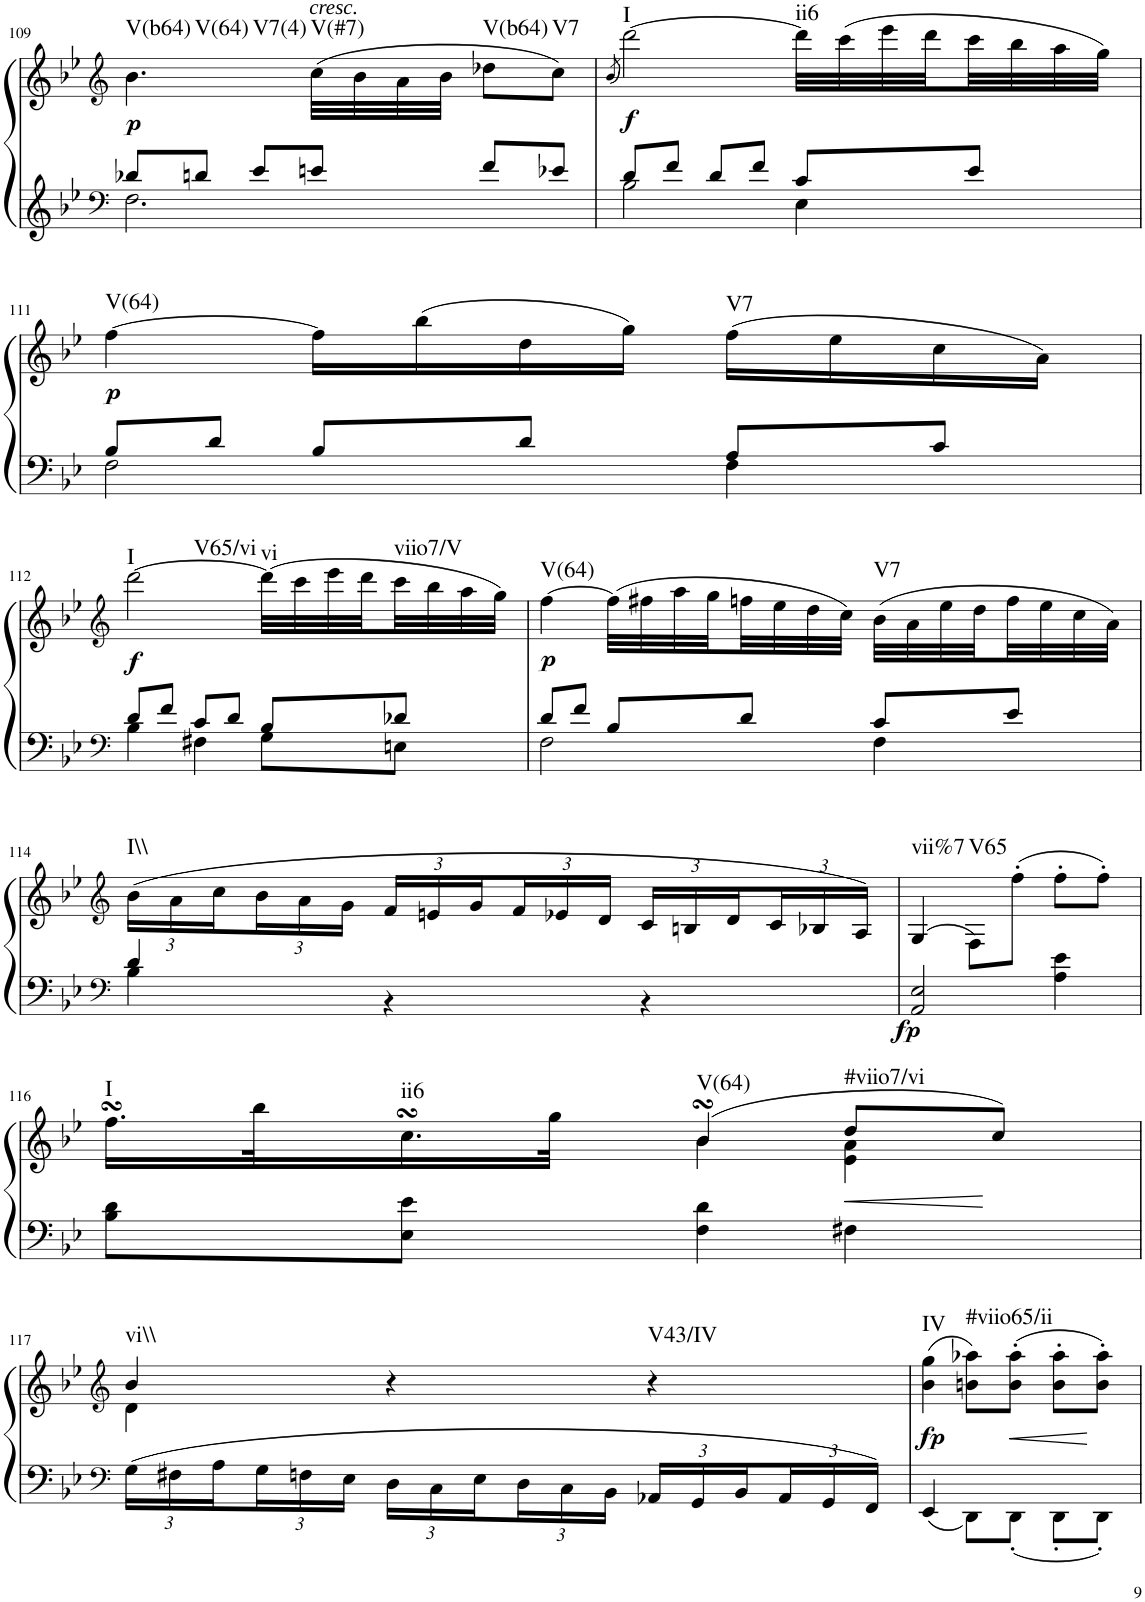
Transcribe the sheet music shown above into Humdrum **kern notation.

**kern	**kern	**dynam	**harte
*part1	*part1	*part1	*part1
*staff2	*staff1	*staff1/2	*
*I"unbenannt2	*	*	*
!!LO:PB:g=z
*clefF4	*clefG2	*	*
*k[b-e-]	*k[b-e-]	*	*
*M3/4	*M3/4	*	*
=109	=109	=109	=109
*^	*	*	*
!	!	!	!LO:DY:b	!LO:H:n=1:kt=V(b64)
!	!	!	!	!LO:H:n=2:kt=V(64)
!	!	!	!	!LO:H:n=3:kt=V7(4)
8d-X/L	2.F\	4.b-\	p	N N N
8dn/J	.	.	.	.
8e-/L	.	.	.	.
!	!	!LO:TX:a:i:t=cresc.	!	!LO:H:kt=V(#7)
8en/J	.	(32cc\LLL	.	N
.	.	32b-\	.	.
.	.	32a\	.	.
.	.	32b-\JJJ	.	.
!	!	!	!	!LO:H:kt=V(b64)
8f/L	.	8dd-X\L	.	N
!	!	!	!	!LO:H:kt=V7
8e-X/J	.	8cc\J)	.	N
=110	=110	=110	=110	=110
.	.	(8qb-/	.	.
!	!	!	!LO:DY:b	!LO:H:kt=I
8d/L	2B-\	[2ddd\)	f	N
8f/J	.	.	.	.
8d/L	.	.	.	.
8f/J	.	.	.	.
!	!	!	!	!LO:H:kt=ii6
8c/L	4E-\	32ddd\LLL]	.	N
.	.	(32ccc\	.	.
.	.	32eee-\	.	.
.	.	32ddd\	.	.
8e-/J	.	32ccc\	.	.
.	.	32bb-\	.	.
.	.	32aa\	.	.
.	.	32gg\JJJ)	.	.
!!LO:LB:g=z
=111	=111	=111	=111	=111
!	!	!	!LO:DY:b	!LO:H:kt=V(64)
8B-/L	2F\	[4ff\	p	N
8d/J	.	.	.	.
8B-/L	.	16ff\LL]	.	.
.	.	(16bb-\	.	.
8d/J	.	16dd\	.	.
.	.	16gg\JJ)	.	.
!	!	!	!	!LO:H:kt=V7
8A/L	4F\	(16ff\LL	.	N
.	.	16ee-\	.	.
8c/J	.	16cc\	.	.
.	.	16a\JJ)	.	.
!!LO:LB:g=z
=112	=112	=112	=112	=112
*clefF4	*	*clefG2	*	*
!	!	!	!LO:DY:b	!LO:H:n=1:kt=I
!	!	!	!	!LO:H:n=2:kt=V65/vi
8d/L	4B-\	[2ddd\	f	N N
8f/J	.	.	.	.
8c/L	4F#X\	.	.	.
8d/J	.	.	.	.
!	!	!	!	!LO:H:kt=vi
8B-/L	8G\L	(32ddd\LLL]	.	N
.	.	32ccc\	.	.
.	.	32eee-\	.	.
.	.	32ddd\	.	.
!	!	!	!	!LO:H:kt=viio7/V
8d-X/J	8En\J	32ccc\	.	N
.	.	32bb-\	.	.
.	.	32aa\	.	.
.	.	32gg\JJJ)	.	.
=113	=113	=113	=113	=113
!	!	!	!LO:DY:b	!LO:H:kt=V(64)
8d/L	2F\	[4ff\	p	N
8f/J	.	.	.	.
8B-/L	.	(32ff\LLL]	.	.
.	.	32ff#X\	.	.
.	.	32aa\	.	.
.	.	32gg\	.	.
8d/J	.	32ffn\	.	.
.	.	32ee-\	.	.
.	.	32dd\	.	.
.	.	32cc\JJJ)	.	.
!	!	!	!	!LO:H:kt=V7
8c/L	4F\	(32b-\LLL	.	N
.	.	32a\	.	.
.	.	32ee-\	.	.
.	.	32dd\	.	.
8e-/J	.	32ff\	.	.
.	.	32ee-\	.	.
.	.	32cc\	.	.
.	.	32a\JJJ)	.	.
!!LO:LB:g=z
=114	=114	=114	=114	=114
*clefF4	*	*clefG2	*	*
*	*	*Xbrackettup	*	*
!	!	!	!	!LO:H:kt=I\\
4d/	4B-\	(24b-\LL	.	N
.	.	24a\	.	.
.	.	24cc\	.	.
.	.	24b-\	.	.
.	.	24a\	.	.
.	.	24g\JJ	.	.
4ryy	4r	24f/LL	.	.
.	.	24en/	.	.
.	.	24g/	.	.
.	.	24f/	.	.
.	.	24e-X/	.	.
.	.	24d/JJ	.	.
4ryy	4r	24c/LL	.	.
.	.	24Bn/	.	.
.	.	24d/	.	.
.	.	24c/	.	.
.	.	24B-X/	.	.
.	.	24A/JJ)	.	.
*v	*v	*	*	*
=115	=115	=115	=115
!	!	!LO:DY:b=2	!LO:H:kt=vii%7
2AA/ 2E-/	(4G/	fp	N
!	!	!	!LO:H:kt=V65
.	8F\L)	.	N
.	(8ff'\J	.	.
4A\ 4e-\	8ff'\L	.	.
.	8ff'\J)	.	.
!!LO:LB:g=z
=116	=116	=116	=116
*	*^	*	*
!	!	!	!	!LO:H:kt=I
8B-\ 8d\L	16.ffsSSS\LL	4ryy	.	N
.	32bb-\K	.	.	.
!	!	!	!	!LO:H:kt=ii6
8E-\ 8e-\J	16.ccsSSS\	.	.	N
.	32gg\JJk	.	.	.
!	!	!	!	!LO:H:kt=V(64)
4F\ 4d\	(4b-sSSs/	4b-\	.	N
!	!	!	!LO:HP:b	!LO:H:kt=#viio7/vi
4F#X\	8dd/L	4e-\ 4a\	<	N
.	8cc/J)	.	[	.
!!LO:LB:g=z	!!
=117	=117	=117	=117	=117
*clefF4	*clefG2	*	*	*
*Xbrackettup	*	*	*	*
!	!	!	!	!LO:H:kt=vi\\
24G\LL	4b-/	4d\	.	N
24F#X\	.	.	.	.
24A\	.	.	.	.
24G\	.	.	.	.
24Fn\	.	.	.	.
24E-\JJ	.	.	.	.
24D\LL	4r	2ryy	.	.
24C\	.	.	.	.
24E-\	.	.	.	.
24D\	.	.	.	.
24C\	.	.	.	.
24BB-\JJ	.	.	.	.
!	!	!	!	!LO:H:kt=V43/IV
24AA-X/LL	4r	.	.	N
24GG/	.	.	.	.
24BB-/	.	.	.	.
24AA-/	.	.	.	.
24GG/	.	.	.	.
24FF/JJ	.	.	.	.
*	*v	*v	*	*
=118	=118	=118	=118
*^	*	*	*
!	!	!	!LO:DY:b	!LO:H:kt=IV
2.ryy	4EE-/	(4b-\ 4gg\	fp	N
!	!	!	!	!LO:H:kt=#viio65/ii
.	8DD\L	8bn\ 8aa-X\L)	.	N
!	!	!	!LO:HP:b	!
.	8DD'\J	(8b\' 8aa-\'J	<	.
.	8DD'\L	8b\' 8aa-\'L	.	.
.	8DD'\J	8b\' 8aa-\'J)	[	.
*v	*v	*	*	*
=	=	=	=
*-	*-	*-	*-
